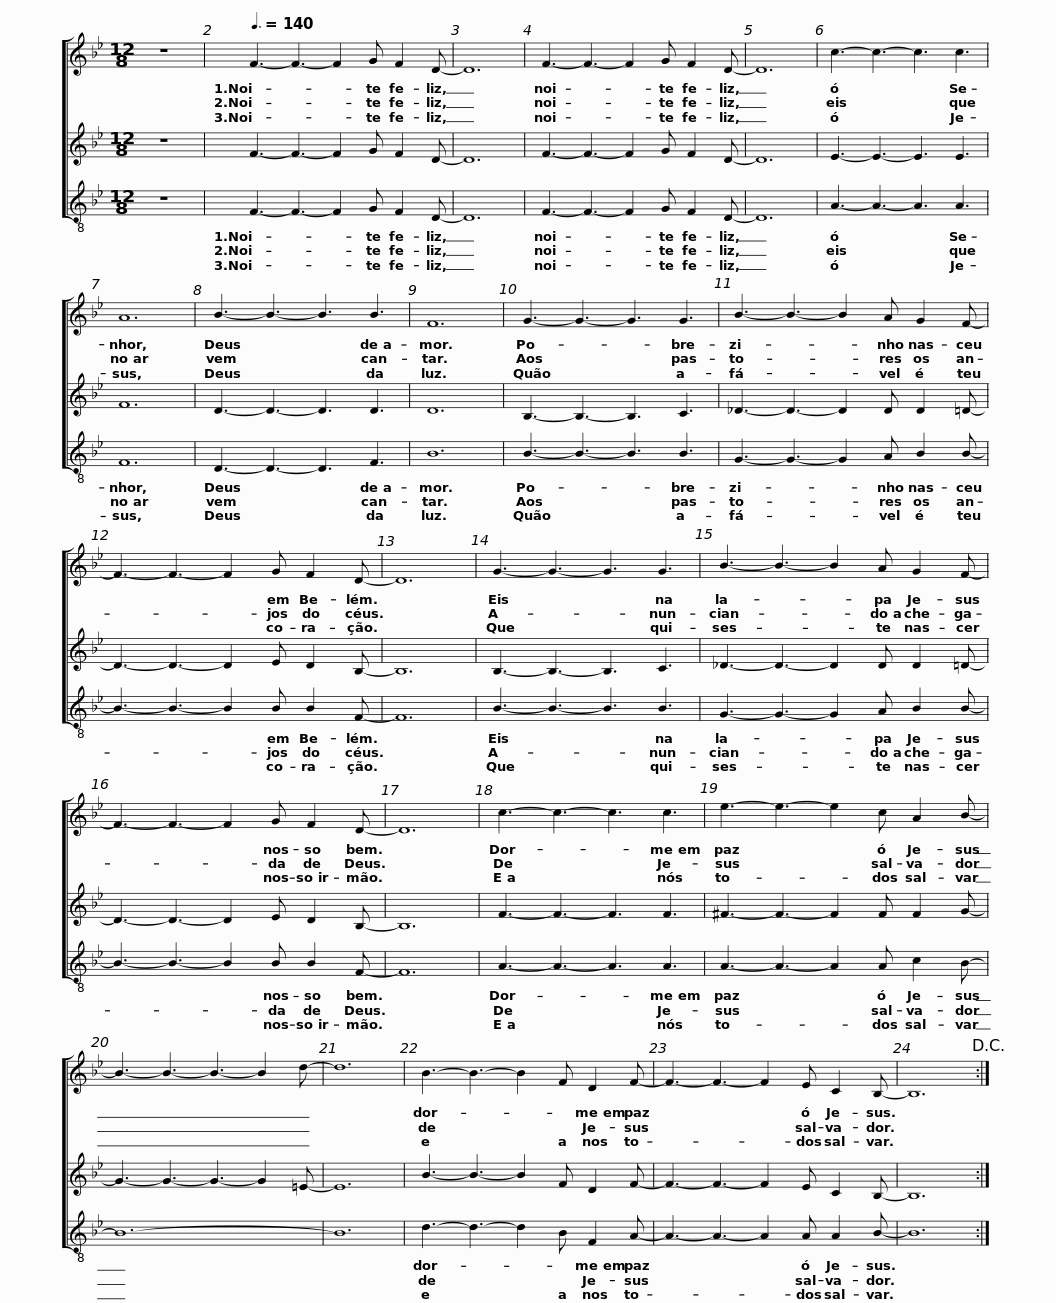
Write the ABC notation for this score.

X:1
%%score [ 1 2 3 ]
L:1/8
M:12/8
I:linebreak $
K:Bb
V:1 treble
V:2 treble
V:3 treble-8
V:1
 z12 |[Q:3/8=140] F3- F3- F2 G F2 D- | D12 | F3- F3- F2 G F2 D- | D12 | %5
 c3- c3- c3 c3 | A12 |$ B3- B3- B3 B3 | F12 | G3- G3- G3 G3 | %10
 B3- B3- B2 A G2 F- | F3- F3- F2 G F2 D- | D12 |$ G3- G3- G3 G3 | B3- B3- B2 A G2 F- | %15
 F3- F3- F2 G F2 D- | D12 | c3- c3- c3 c3 |$ e3- e3- e2 c A2 B- | B3- B3- B3- B2 d- | %20
 d12 | B3- B3- B2 F D2 F- | F3- F3- F2 E C2 B,- |$ B,12!D.C.! :| %24
V:2
 z12 | F3- F3- F2 G F2 D- | D12 | F3- F3- F2 G F2 D- | D12 | %5
 E3- E3- E3 E3 | F12 |$ D3- D3- D3 D3 | D12 | B,3- B,3- B,3 C3 | %10
 _D3- D3- D2 D D2 =D- | D3- D3- D2 E D2 B,- | B,12 |$ B,3- B,3- B,3 C3 | _D3- D3- D2 D D2 =D- | %15
 D3- D3- D2 E D2 B,- | B,12 | F3- F3- F3 F3 |$ ^F3- F3- F2 F F2 G- | G3- G3- G3- G2 =E- | %20
 E12 | B3- B3- B2 F D2 F- | F3- F3- F2 E C2 B,- |$ B,12 :| %24
V:3
 z12 | F3- F3- F2 G F2 D- | D12 | F3- F3- F2 G F2 D- | D12 | %5
 A3- A3- A3 A3 | F12 |$ D3- D3- D3 F3 | B12 | B3- B3- B3 B3 | %10
 G3- G3- G2 A B2 B- | B3- B3- B2 B B2 F- | F12 |$ B3- B3- B3 B3 | G3- G3- G2 A B2 B- | %15
 B3- B3- B2 B B2 F- | F12 | A3- A3- A3 A3 |$ A3- A3- A2 A c2 B- | B12- | %20
 B12 | d3- d3- d2 B F2 A- | A3- A3- A2 A A2 B- |$ B12 :| %24
